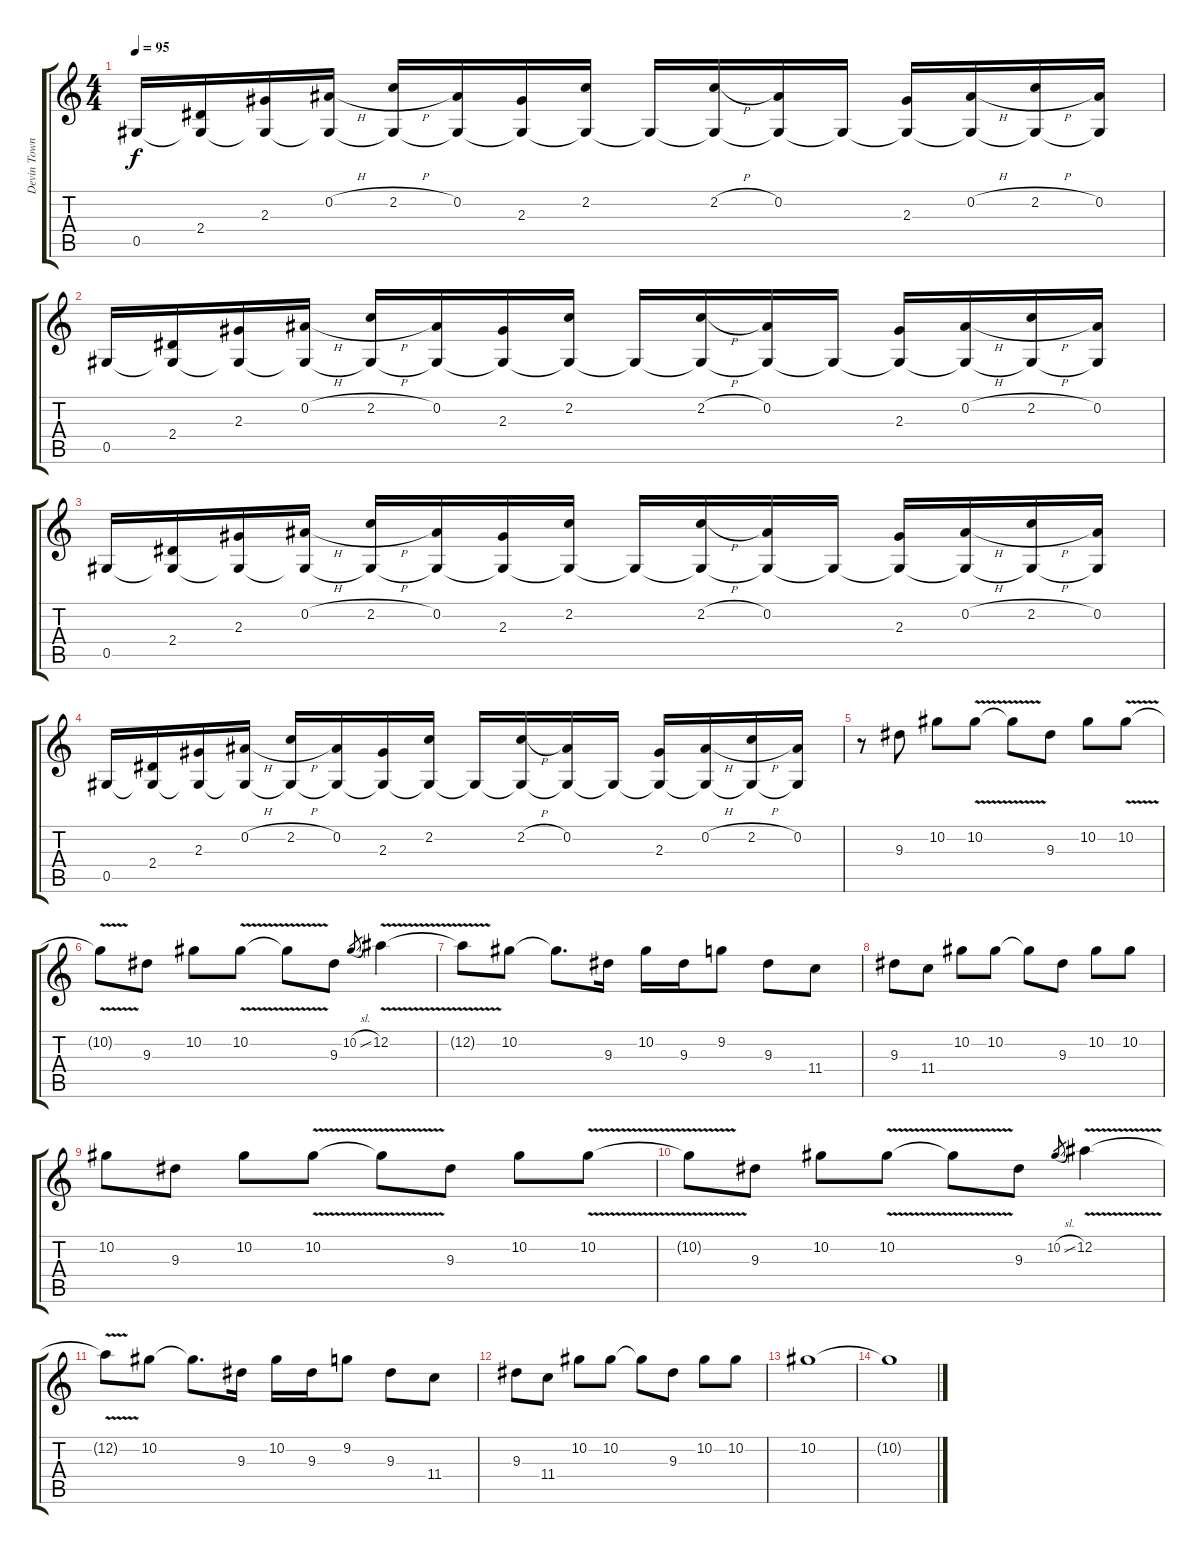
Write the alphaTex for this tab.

\track ("Devin Townsend (Main Guitar)" "Devin Town") {instrument distortionguitar}
\staff {score tabs}
\tuning (Eb4 Bb3 Gb3 Db3 Ab2 Db2) {hide}
\ts (4 4)
\tempo 95
\clef g2
\ks c
0.5.16{dy f instrument distortionguitar} (2.4 0.5{t}).16 (2.3 0.5{t}).16 (0.2{h} 0.5{t}).16 (2.2{h} 0.5{t}).16 (0.2 0.5{t}).16 (2.3 0.5{t}).16 (2.2 0.5{t}).16 0.5{t}.16 (2.2{h} 0.5{t}).16 (0.2 0.5{t}).16 0.5{t}.16 (2.3 0.5{t}).16 (0.2{h} 0.5{t}).16 (2.2{h} 0.5{t}).16 (0.2 0.5{t}).16 |
0.5.16 (2.4 0.5{t}).16 (2.3 0.5{t}).16 (0.2{h} 0.5{t}).16 (2.2{h} 0.5{t}).16 (0.2 0.5{t}).16 (2.3 0.5{t}).16 (2.2 0.5{t}).16 0.5{t}.16 (2.2{h} 0.5{t}).16 (0.2 0.5{t}).16 0.5{t}.16 (2.3 0.5{t}).16 (0.2{h} 0.5{t}).16 (2.2{h} 0.5{t}).16 (0.2 0.5{t}).16 |
0.5.16 (2.4 0.5{t}).16 (2.3 0.5{t}).16 (0.2{h} 0.5{t}).16 (2.2{h} 0.5{t}).16 (0.2 0.5{t}).16 (2.3 0.5{t}).16 (2.2 0.5{t}).16 0.5{t}.16 (2.2{h} 0.5{t}).16 (0.2 0.5{t}).16 0.5{t}.16 (2.3 0.5{t}).16 (0.2{h} 0.5{t}).16 (2.2{h} 0.5{t}).16 (0.2 0.5{t}).16 |
0.5.16 (2.4 0.5{t}).16 (2.3 0.5{t}).16 (0.2{h} 0.5{t}).16 (2.2{h} 0.5{t}).16 (0.2 0.5{t}).16 (2.3 0.5{t}).16 (2.2 0.5{t}).16 0.5{t}.16 (2.2{h} 0.5{t}).16 (0.2 0.5{t}).16 0.5{t}.16 (2.3 0.5{t}).16 (0.2{h} 0.5{t}).16 (2.2{h} 0.5{t}).16 (0.2 0.5{t}).16 |
r.8 9.3.8 10.2.8 10.2{v}.8 10.2{t}.8 9.3.8 10.2.8 10.2{v}.8 |
10.2{t}.8 9.3.8 10.2.8 10.2{v}.8 10.2{t}.8 9.3.8 10.2{sl}.8{gr} 12.2{v}.4 |
12.2{t}.8 10.2.8 10.2{t}.8{d} 9.3.16 10.2.16 9.3.16 9.2.8 9.3.8 11.4.8 |
9.3.8 11.4.8 10.2.8 10.2.8 10.2{t}.8 9.3.8 10.2.8 10.2.8 |
10.2.8 9.3.8 10.2.8 10.2{v}.8 10.2{t}.8 9.3.8 10.2.8 10.2{v}.8 |
10.2{t}.8 9.3.8 10.2.8 10.2{v}.8 10.2{t}.8 9.3.8 10.2{sl}.8{gr} 12.2{v}.4 |
12.2{t}.8 10.2.8 10.2{t}.8{d} 9.3.16 10.2.16 9.3.16 9.2.8 9.3.8 11.4.8 |
9.3.8 11.4.8 10.2.8 10.2.8 10.2{t}.8 9.3.8 10.2.8 10.2.8 |
10.2.1 |
10.2{t}.1
